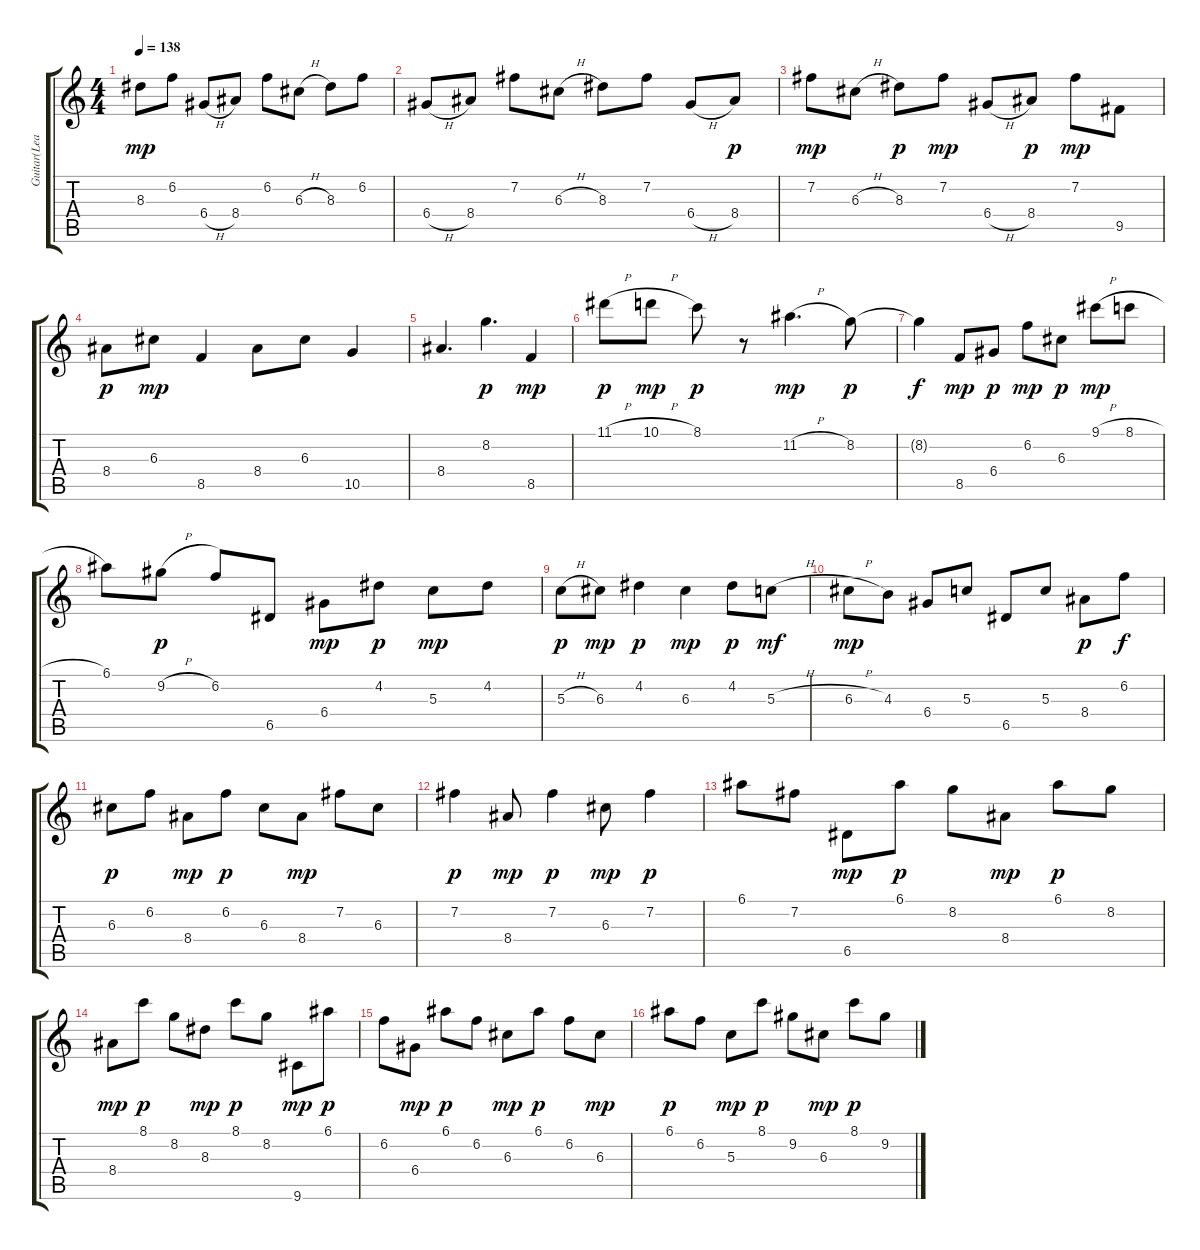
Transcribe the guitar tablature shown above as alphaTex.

\track ("Guitar(Lead)" "Guitar(Lea") {instrument distortionguitar}
\staff {score tabs}
\tuning (E4 B3 G3 D3 A2 E2) {hide}
\ts (4 4)
\tempo 138
\clef g2
\ks c
8.3.8{dy mp} 6.2.8 6.4{h}.8 8.4.8 6.2.8 6.3{h}.8 8.3.8 6.2.8 |
6.4{h}.8 8.4.8 7.2.8 6.3{h}.8 8.3.8 7.2.8 6.4{h}.8 8.4.8{dy p} |
7.2.8{dy mp} 6.3{h}.8 8.3.8{dy p} 7.2.8{dy mp} 6.4{h}.8 8.4.8{dy p} 7.2.8{dy mp} 9.5.8 |
8.4.8{dy p} 6.3.8{dy mp} 8.5.4 8.4.8 6.3.8 10.5.4 |
8.4.4{d} 8.2.4{d dy p} 8.5.4{dy mp} |
11.1{h}.8{dy p} 10.1{h}.8{dy mp} 8.1.8{dy p} r.8 11.2{h}.4{d dy mp} 8.2.8{dy p} |
8.2{t}.4{dy f} 8.5.8{dy mp} 6.4.8{dy p} 6.2.8{dy mp} 6.3.8{dy p} 9.1{h}.8{dy mp} 8.1{h}.8 |
6.1.8 9.2{h}.8{dy p} 6.2.8 6.5.8 6.4.8{dy mp} 4.2.8{dy p} 5.3.8{dy mp} 4.2.8 |
5.3{h}.8{dy p} 6.3.8{dy mp} 4.2.4{dy p} 6.3.4{dy mp} 4.2.8{dy p} 5.3{h}.8{dy mf} |
6.3{h}.8{dy mp} 4.3.8 6.4.8 5.3.8 6.5.8 5.3.8 8.4.8{dy p} 6.2.8{dy f} |
6.3.8{dy p} 6.2.8 8.4.8{dy mp} 6.2.8{dy p} 6.3.8 8.4.8{dy mp} 7.2.8 6.3.8 |
7.2.4{dy p} 8.4.8{dy mp} 7.2.4{dy p} 6.3.8{dy mp} 7.2.4{dy p} |
6.1.8 7.2.8 6.5.8{dy mp} 6.1.8{dy p} 8.2.8 8.4.8{dy mp} 6.1.8{dy p} 8.2.8 |
8.4.8{dy mp} 8.1.8{dy p} 8.2.8 8.3.8{dy mp} 8.1.8{dy p} 8.2.8 9.6.8{dy mp} 6.1.8{dy p} |
6.2.8 6.4.8{dy mp} 6.1.8{dy p} 6.2.8 6.3.8{dy mp} 6.1.8{dy p} 6.2.8 6.3.8{dy mp} |
6.1.8{dy p} 6.2.8 5.3.8{dy mp} 8.1.8{dy p} 9.2.8 6.3.8{dy mp} 8.1.8{dy p} 9.2.8
